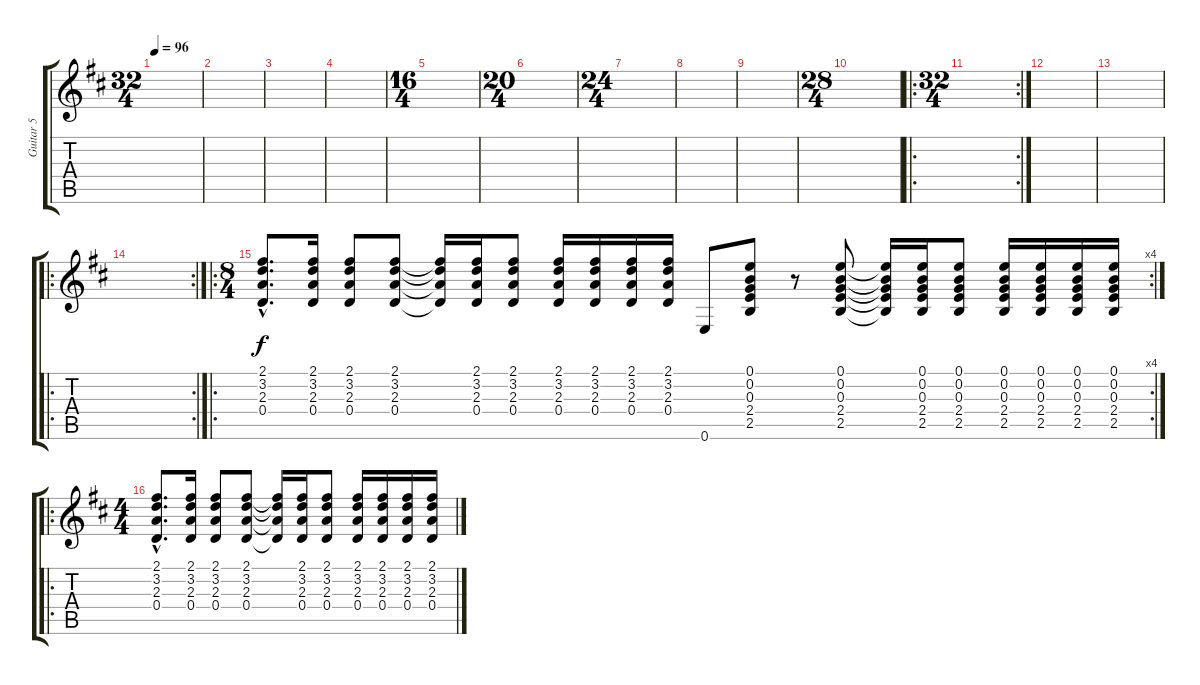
\track ("Guitar 5" "Guitar 5") {instrument acousticguitarnylon}
\staff {score tabs}
\tuning (E4 B3 G3 D3 A2 E2) {hide}
\ts (32 4)
\tempo 96
\clef g2
\ks d
|
|
|
|
\ts (16 4)
|
\ts (20 4)
|
\ts (24 4)
|
|
|
\ts (28 4)
|
\ro
\rc 2
\ts (32 4)
|
|
|
\ro
\rc 2
|
\ro
\rc 4
\ts (8 4)
(2.1{hac} 3.2{hac} 2.3{hac} 0.4{hac}).8{d} (2.1 3.2 2.3 0.4).16 (2.1 3.2 2.3 0.4).8 (2.1 3.2 2.3 0.4).8 (2.1{t} 3.2{t} 2.3{t} 0.4{t}).16 (2.1 3.2 2.3 0.4).16 (2.1 3.2 2.3 0.4).8 (2.1 3.2 2.3 0.4).16 (2.1 3.2 2.3 0.4).16 (2.1 3.2 2.3 0.4).16 (2.1 3.2 2.3 0.4).16 0.6.8 (0.1 0.2 0.3 2.4 2.5).8 r.8 (0.1 0.2 0.3 2.4 2.5).8 (0.1{t} 0.2{t} 0.3{t} 2.4{t} 2.5{t}).16 (0.1 0.2 0.3 2.4 2.5).16 (0.1 0.2 0.3 2.4 2.5).8 (0.1 0.2 0.3 2.4 2.5).16 (0.1 0.2 0.3 2.4 2.5).16 (0.1 0.2 0.3 2.4 2.5).16 (0.1 0.2 0.3 2.4 2.5).16 |
\ro
\ts (4 4)
(2.1{hac} 3.2{hac} 2.3{hac} 0.4{hac}).8{d} (2.1 3.2 2.3 0.4).16 (2.1 3.2 2.3 0.4).8 (2.1 3.2 2.3 0.4).8 (2.1{t} 3.2{t} 2.3{t} 0.4{t}).16 (2.1 3.2 2.3 0.4).16 (2.1 3.2 2.3 0.4).8 (2.1 3.2 2.3 0.4).16 (2.1 3.2 2.3 0.4).16 (2.1 3.2 2.3 0.4).16 (2.1 3.2 2.3 0.4).16
